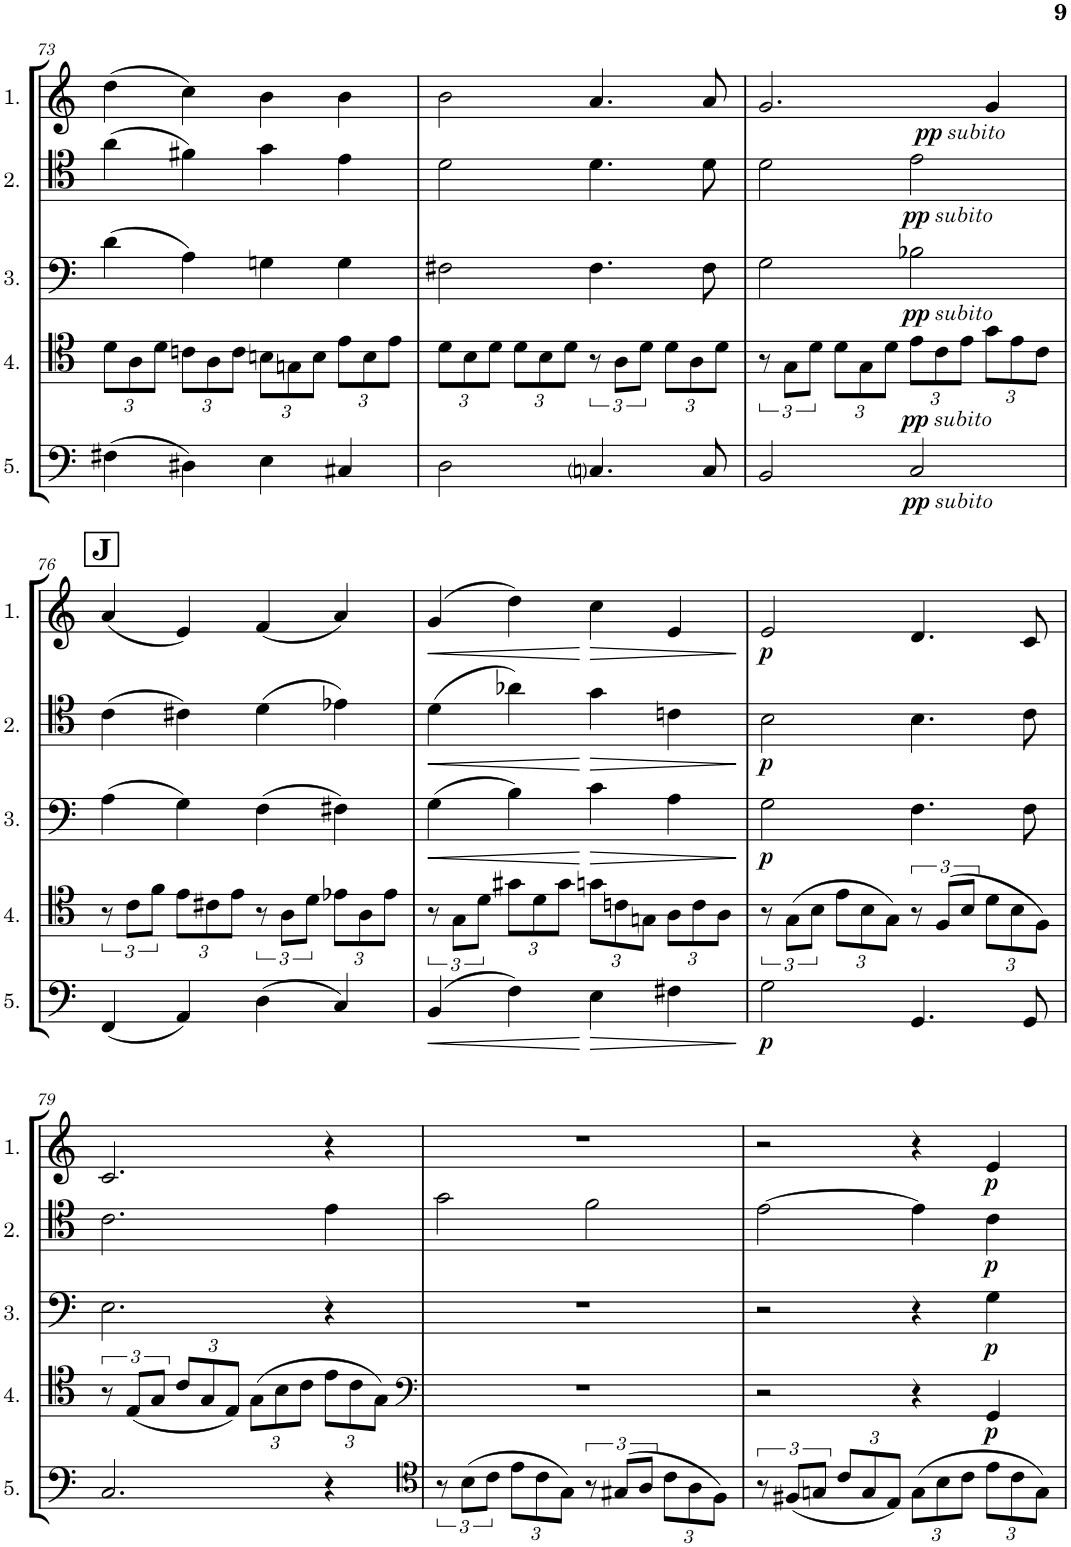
**kern	**dynam	**kern	**dynam	**kern	**dynam	**kern	**dynam	**kern	**dynam
*part5	*part5	*part4	*part4	*part3	*part3	*part2	*part2	*part1	*part1
*staff5	*staff5	*staff4	*staff4	*staff3	*staff3	*staff2	*staff2	*staff1	*staff1
*I"Cello 5	*	*I"Cello 4	*	*I"Cello 3	*	*I"Cello 2	*	*I"Cello 1	*
!!LO:PB:g=z
*clefF4	*	*clefC4	*	*clefF4	*	*clefC4	*	*clefG2	*
*k[]	*	*k[]	*	*k[]	*	*k[]	*	*k[]	*
*M4/4	*	*M4/4	*	*M4/4	*	*M4/4	*	*M4/4	*
*met(c)	*	*met(c)	*	*met(c)	*	*met(c)	*	*met(c)	*
*	*	*Xbrackettup	*	*	*	*	*	*	*
=73	=73	=73	=73	=73	=73	=73	=73	=73	=73
(4F#X\	.	12d\L	.	(4d\	.	(4a\	.	(4dd\	.
.	.	12A\	.	.	.	.	.	.	.
.	.	12d\J	.	.	.	.	.	.	.
4D#X\)	.	12cn\L	.	4A\)	.	4f#X\)	.	4cc\)	.
.	.	12A\	.	.	.	.	.	.	.
.	.	12c\J	.	.	.	.	.	.	.
4E\	.	12Bn\L	.	4Gn\	.	4g\	.	4b\	.
.	.	12Gn\	.	.	.	.	.	.	.
.	.	12B\J	.	.	.	.	.	.	.
4C#X/	.	12e\L	.	4G\	.	4e\	.	4b\	.
.	.	12B\	.	.	.	.	.	.	.
.	.	12e\J	.	.	.	.	.	.	.
=74	=74	=74	=74	=74	=74	=74	=74	=74	=74
2D\	.	12d\L	.	2F#X\	.	2d\	.	2b\	.
.	.	12B\	.	.	.	.	.	.	.
.	.	12d\J	.	.	.	.	.	.	.
.	.	12d\L	.	.	.	.	.	.	.
.	.	12B\	.	.	.	.	.	.	.
.	.	12d\J	.	.	.	.	.	.	.
*	*	*brackettup	*	*	*	*	*	*	*
4.Cni/	.	12r	.	4.F#\	.	4.d\	.	4.a/	.
.	.	12A\L	.	.	.	.	.	.	.
.	.	12d\J	.	.	.	.	.	.	.
*	*	*Xbrackettup	*	*	*	*	*	*	*
.	.	12d\L	.	.	.	.	.	.	.
.	.	12A\	.	.	.	.	.	.	.
8C/	.	.	.	8F#\	.	8d\	.	8a/	.
.	.	12d\J	.	.	.	.	.	.	.
=75	=75	=75	=75	=75	=75	=75	=75	=75	=75
*	*	*brackettup	*	*	*	*	*	*	*
2BB/	.	12r	.	2G\	.	2d\	.	2.g/	.
.	.	12G\L	.	.	.	.	.	.	.
.	.	12d\J	.	.	.	.	.	.	.
*	*	*Xbrackettup	*	*	*	*	*	*	*
.	.	12d\L	.	.	.	.	.	.	.
.	.	12G\	.	.	.	.	.	.	.
.	.	12d\J	.	.	.	.	.	.	.
!	!LO:DY:b	!	!	!	!	!	!	!	!
!	!LO:DY:n=1:b	!	!LO:DY:b	!	!	!	!	!	!
!	!	!	!LO:DY:n=1:b	!	!LO:DY:b	!	!	!	!
!	!	!	!	!	!LO:DY:n=1:b	!	!LO:DY:b	!	!
!	!	!	!	!	!	!	!LO:DY:n=1:b	!	!
2C/	pp other-dynamics	12e\L	pp other-dynamics	2B-X\	pp other-dynamics	2e\	pp other-dynamics	.	.
.	.	12c\	.	.	.	.	.	.	.
.	.	12e\J	.	.	.	.	.	.	.
!	!	!	!	!	!	!	!	!	!LO:DY:b
!	!	!	!	!	!	!	!	!	!LO:DY:n=1:b
.	.	12g\L	.	.	.	.	.	4g/	pp other-dynamics
.	.	12e\	.	.	.	.	.	.	.
.	.	12c\J	.	.	.	.	.	.	.
!!LO:LB:g=z
!!LO:REH:place=s1:a:B:cj:fs=14:t=J
=76	=76	=76	=76	=76	=76	=76	=76	=76	=76
*	*	*brackettup	*	*	*	*	*	*	*
(4FF/	.	12r	.	(4A\	.	(4c\	.	(4a/	.
.	.	12c\L	.	.	.	.	.	.	.
.	.	12f\J	.	.	.	.	.	.	.
*	*	*Xbrackettup	*	*	*	*	*	*	*
4AA/)	.	12e\L	.	4G\)	.	4c#X\)	.	4e/)	.
.	.	12c#X\	.	.	.	.	.	.	.
.	.	12e\J	.	.	.	.	.	.	.
*	*	*brackettup	*	*	*	*	*	*	*
(4D\	.	12r	.	(4F\	.	(4d\	.	(4f/	.
.	.	12A\L	.	.	.	.	.	.	.
.	.	12d\J	.	.	.	.	.	.	.
*	*	*Xbrackettup	*	*	*	*	*	*	*
4C/)	.	12e-X\L	.	4F#X\)	.	4e-X\)	.	4a/)	.
.	.	12A\	.	.	.	.	.	.	.
.	.	12e-\J	.	.	.	.	.	.	.
=77	=77	=77	=77	=77	=77	=77	=77	=77	=77
!	!LO:HP:b	!	!	!	!	!	!	!	!
*	*	*brackettup	*	*	*	*	*	*	*
!	!	!	!	!	!LO:HP:b	!	!LO:HP:b	!	!LO:HP:b
(4BB/	<	12r	.	(4G\	<	(4d\	<	(4g/	<
.	.	12G\L	.	.	.	.	.	.	.
.	.	12d\J	.	.	.	.	.	.	.
*	*	*Xbrackettup	*	*	*	*	*	*	*
4F\)	.	12g#X\L	.	4B\)	.	4a-X\)	.	4dd\)	.
.	.	12d\	.	.	.	.	.	.	.
.	.	12g#\J	.	.	.	.	.	.	.
!	!LO:HP:n=1:b	!	!	!	!LO:HP:n=1:b	!	!LO:HP:n=1:b	!	!LO:HP:n=1:b
4E\	[ >	12gn\L	.	4c\	[ >	4g\	[ >	4cc\	[ >
.	.	12cn\	.	.	.	.	.	.	.
.	.	12Gn\J	.	.	.	.	.	.	.
4F#X\	.	12A\L	.	4A\	.	4cn\	.	4e/	.
.	.	12c\	.	.	.	.	.	.	.
.	.	12A\J	.	.	.	.	.	.	.
.	]	.	.	.	]	.	]	.	]
=78	=78	=78	=78	=78	=78	=78	=78	=78	=78
*	*	*brackettup	*	*	*	*	*	*	*
!	!LO:DY:b	!	!	!	!LO:DY:b	!	!LO:DY:b	!	!LO:DY:b
2G\	p	12r	.	2G\	p	2B\	p	2e/	p
.	.	(12G\L	.	.	.	.	.	.	.
.	.	12B\J	.	.	.	.	.	.	.
*	*	*Xbrackettup	*	*	*	*	*	*	*
.	.	12e\L	.	.	.	.	.	.	.
.	.	12B\	.	.	.	.	.	.	.
.	.	12G\J)	.	.	.	.	.	.	.
*	*	*brackettup	*	*	*	*	*	*	*
4.GG/	.	12r	.	4.F\	.	4.B\	.	4.d/	.
.	.	(12F/L	.	.	.	.	.	.	.
.	.	12B/J	.	.	.	.	.	.	.
*	*	*Xbrackettup	*	*	*	*	*	*	*
.	.	12d\L	.	.	.	.	.	.	.
.	.	12B\	.	.	.	.	.	.	.
8GG/	.	.	.	8F\	.	8c\	.	8c/	.
.	.	12F\J)	.	.	.	.	.	.	.
!!LO:LB:g=z
=79	=79	=79	=79	=79	=79	=79	=79	=79	=79
*	*	*brackettup	*	*	*	*	*	*	*
2.C/	.	12r	.	2.E\	.	2.c\	.	2.c/	.
.	.	(12E/L	.	.	.	.	.	.	.
.	.	12G/J	.	.	.	.	.	.	.
*	*	*Xbrackettup	*	*	*	*	*	*	*
.	.	12c/L	.	.	.	.	.	.	.
.	.	12G/	.	.	.	.	.	.	.
.	.	12E/J)	.	.	.	.	.	.	.
.	.	(12G\L	.	.	.	.	.	.	.
.	.	12B\	.	.	.	.	.	.	.
.	.	12c\J	.	.	.	.	.	.	.
4r	.	12e\L	.	4r	.	4e\	.	4r	.
.	.	12c\	.	.	.	.	.	.	.
.	.	12G\J)	.	.	.	.	.	.	.
=80	=80	=80	=80	=80	=80	=80	=80	=80	=80
*clefC4	*	*clefF4	*	*	*	*	*	*	*
12r	.	1r	.	1r	.	2g\	.	1r	.
(12B\L	.	.	.	.	.	.	.	.	.
12c\J	.	.	.	.	.	.	.	.	.
*Xbrackettup	*	*	*	*	*	*	*	*	*
12e\L	.	.	.	.	.	.	.	.	.
12c\	.	.	.	.	.	.	.	.	.
12G\J)	.	.	.	.	.	.	.	.	.
*brackettup	*	*	*	*	*	*	*	*	*
12r	.	.	.	.	.	2f\	.	.	.
(12G#X/L	.	.	.	.	.	.	.	.	.
12A/J	.	.	.	.	.	.	.	.	.
*Xbrackettup	*	*	*	*	*	*	*	*	*
12c\L	.	.	.	.	.	.	.	.	.
12A\	.	.	.	.	.	.	.	.	.
12F\J)	.	.	.	.	.	.	.	.	.
=81	=81	=81	=81	=81	=81	=81	=81	=81	=81
*brackettup	*	*	*	*	*	*	*	*	*
12r	.	2r	.	2r	.	[2e\	.	2r	.
(12F#X/L	.	.	.	.	.	.	.	.	.
12Gn/J	.	.	.	.	.	.	.	.	.
*Xbrackettup	*	*	*	*	*	*	*	*	*
12c/L	.	.	.	.	.	.	.	.	.
12G/	.	.	.	.	.	.	.	.	.
12E/J)	.	.	.	.	.	.	.	.	.
(12G\L	.	4r	.	4r	.	4e\]	.	4r	.
12B\	.	.	.	.	.	.	.	.	.
12c\J	.	.	.	.	.	.	.	.	.
!	!	!	!LO:DY:b	!	!LO:DY:b	!	!LO:DY:b	!	!LO:DY:b
12e\L	.	4GG/	p	4G\	p	4c\	p	4e/	p
12c\	.	.	.	.	.	.	.	.	.
12G\J)	.	.	.	.	.	.	.	.	.
=	=	=	=	=	=	=	=	=	=
*-	*-	*-	*-	*-	*-	*-	*-	*-	*-
